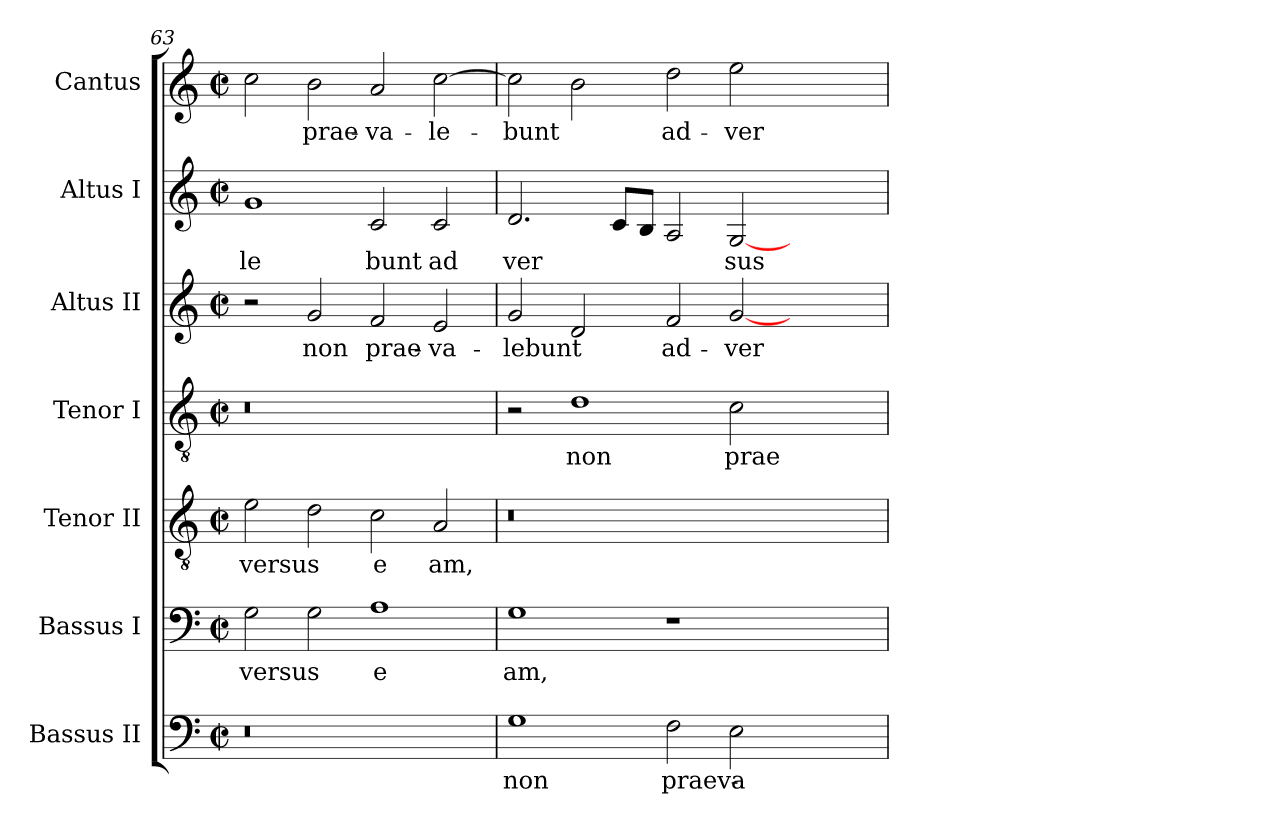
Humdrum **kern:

**kern	**text	**kern	**text	**kern	**text	**kern	**text	**kern	**text	**kern	**text	**kern	**text
*part7	*part7	*part6	*part6	*part5	*part5	*part4	*part4	*part3	*part3	*part2	*part2	*part1	*part1
*staff7	*staff7	*staff6	*staff6	*staff5	*staff5	*staff4	*staff4	*staff3	*staff3	*staff2	*staff2	*staff1	*staff1
*I"Bassus II	*	*I"Bassus I	*	*I"Tenor II	*	*I"Tenor I	*	*I"Altus II	*	*I"Altus I	*	*I"Cantus	*
*clefF4	*	*clefF4	*	*clefGv2	*	*clefGv2	*	*clefG2	*	*clefG2	*	*clefG2	*
*M2/2	*	*M2/2	*	*M2/2	*	*M2/2	*	*M2/2	*	*M2/2	*	*M2/2	*
*met(c|)	*	*met(c|)	*	*met(c|)	*	*met(c|)	*	*met(c|)	*	*met(c|)	*	*met(c|)	*
=63	=63	=63	=63	=63	=63	=63	=63	=63	=63	=63	=63	=63	=63
!	!	!	!LO:LY:b	!	!LO:LY:b	!	!	!	!	!	!LO:LY:b:cj	!	!
0r	.	2G\	versus	2e\	versus	0r	.	2r	.	1g	le	2cc\	.
!	!	!	!	!	!	!	!	!	!LO:LY:b:cj	!	!	!	!LO:LY:b:cj
.	.	2G\	.	2d\	.	.	.	2g/	non	.	.	2b\	prae-
!	!	!	!LO:LY:b:cj	!	!LO:LY:b:cj	!	!	!	!LO:LY:b:cj	!	!LO:LY:b:cj	!	!LO:LY:b:cj
.	.	1A	e	2c\	e	.	.	2f/	prae-	2c/	bunt	2a/	-va-
!	!	!	!	!	!LO:LY:b:cj	!	!	!	!LO:LY:b:cj	!	!LO:LY:b:cj	!	!LO:LY:b:cj
.	.	.	.	2A/	am,	.	.	2e/	-va-	2c/	ad	[>2cc\	-le-
=64	=64	=64	=64	=64	=64	=64	=64	=64	=64	=64	=64	=64	=64
!	!LO:LY:b:cj	!	!LO:LY:b:cj	!	!	!	!	!	!LO:LY:b	!	!LO:LY:b	!	!LO:LY:b
1G	non	1G	am,	0r	.	2r	.	2g/	-lebunt	2.d/	ver	2cc\]	-bunt
!	!	!	!	!	!	!	!LO:LY:b:cj	!	!	!	!	!	!
.	.	.	.	.	.	1d	non	2d/	.	.	.	2b\	.
.	.	.	.	.	.	.	.	.	.	8c/L	.	.	.
.	.	.	.	.	.	.	.	.	.	8B/J	.	.	.
!	!LO:LY:b:cj	!LO:N:vis=1	!	!	!	!	!	!	!LO:LY:b:cj	!	!	!	!LO:LY:b:cj
2F\	praeva-	0r	.	.	.	.	.	2f/	ad-	2A/	.	2dd\	ad-
!	!	!	!	!	!	!	!LO:LY:b:cj	!	!LO:LY:b	!	!LO:LY:b	!	!LO:LY:b:cj
2E\	.	.	.	.	.	2c\	prae	[>2g/	-ver-	[>2G/	sus	2ee\	-ver-
1ryy	.	.	.	1ryy	.	1ryy	.	1ryy	.	1ryy	.	1ryy	.
=	=	=	=	=	=	=	=	=	=	=	=	=	=
*-	*-	*-	*-	*-	*-	*-	*-	*-	*-	*-	*-	*-	*-
